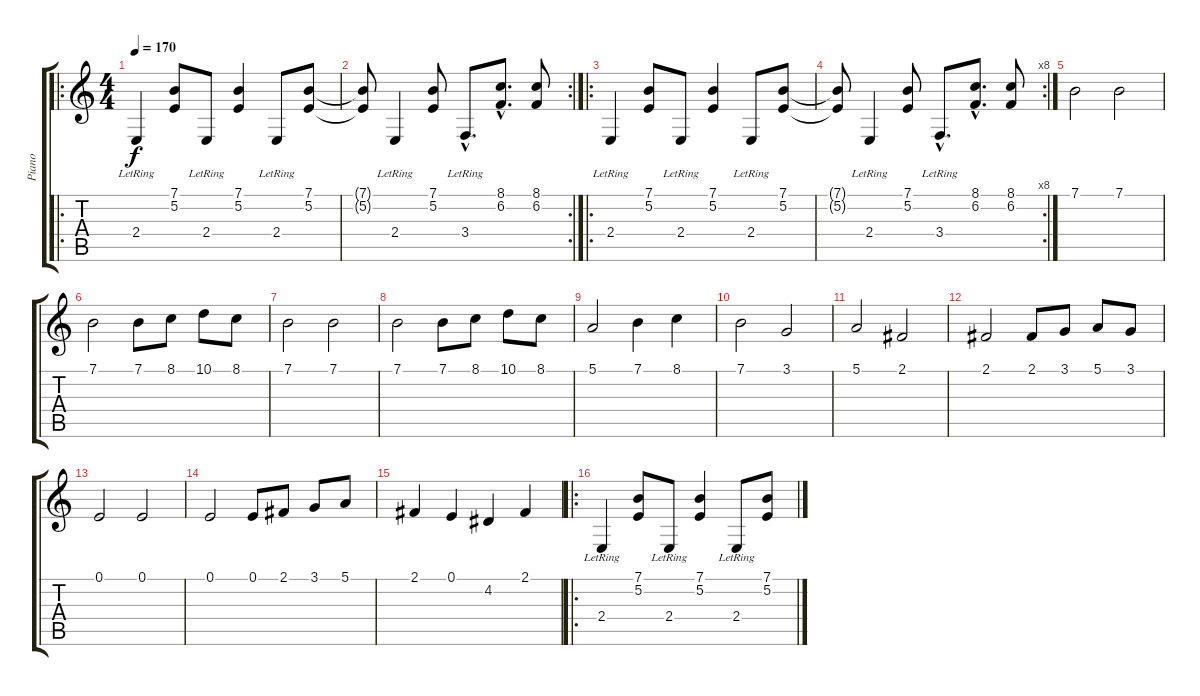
\track ("Piano" "Piano") {instrument acousticgrandpiano}
\staff {score tabs}
\tuning (E4 B3 G3 D3 A2 E2) {hide}
\ro
\ts (4 4)
\tempo 170
\clef g2
\ks c
2.4{lr}.4{dy f instrument acousticgrandpiano} (7.1 5.2).8 2.4{lr}.8 (7.1 5.2).4 2.4{lr}.8 (7.1 5.2).8 |
\rc 2
(7.1{t} 5.2{t}).8 2.4{lr}.4 (7.1 5.2).8 3.4{hac lr}.8{d} (8.1{hac} 6.2{hac}).8{d} (8.1 6.2).8 |
\ro
2.4{lr}.4 (7.1 5.2).8 2.4{lr}.8 (7.1 5.2).4 2.4{lr}.8 (7.1 5.2).8 |
\rc 8
(7.1{t} 5.2{t}).8 2.4{lr}.4 (7.1 5.2).8 3.4{hac lr}.8{d} (8.1{hac} 6.2{hac}).8{d} (8.1 6.2).8 |
7.1.2 7.1.2 |
7.1.2 7.1.8 8.1.8 10.1.8 8.1.8 |
7.1.2 7.1.2 |
7.1.2 7.1.8 8.1.8 10.1.8 8.1.8 |
5.1.2 7.1.4 8.1.4 |
7.1.2 3.1.2 |
5.1.2 2.1.2 |
2.1.2 2.1.8 3.1.8 5.1.8 3.1.8 |
0.1.2 0.1.2 |
0.1.2 0.1.8 2.1.8 3.1.8 5.1.8 |
2.1.4 0.1.4 4.2.4 2.1.4 |
\ro
2.4{lr}.4 (7.1 5.2).8 2.4{lr}.8 (7.1 5.2).4 2.4{lr}.8 (7.1 5.2).8
